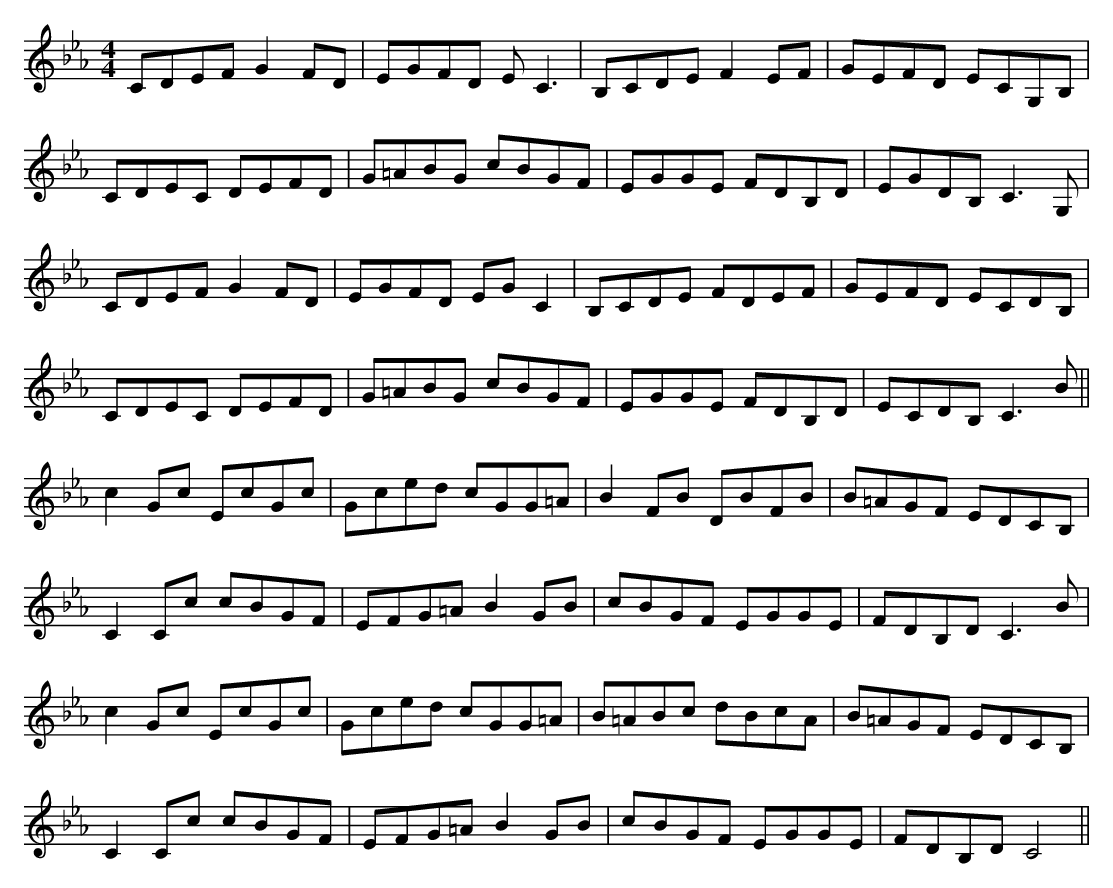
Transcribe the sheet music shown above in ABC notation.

X:1
M:4/4
K:Fdor
CDEF G2 FD|EGFD EC3|B,CDE F2 EF|GEFD ECG,B,|
CDEC DEFD|G=ABG cBGF|EGGE FDB,D|EGDB, C3 G,|
CDEF G2 FD|EGFD EGC2|B,CDE FDEF|GEFD ECDB,|
CDEC DEFD|G=ABG cBGF|EGGE FDB,D|ECDB, C3 B||
c2 Gc EcGc|Gced cGG=A|B2 FB DBFB|B=AGF EDCB,|
C2Cc cBGF|EFG=A B2 GB|cBGF EGGE|FDB,D C3 B|
c2 Gc EcGc|Gced cGG=A|B=ABc dBcA|B=AGF EDCB,|
C2Cc cBGF|EFG=A B2 GB|cBGF EGGE|FDB,D C4||
